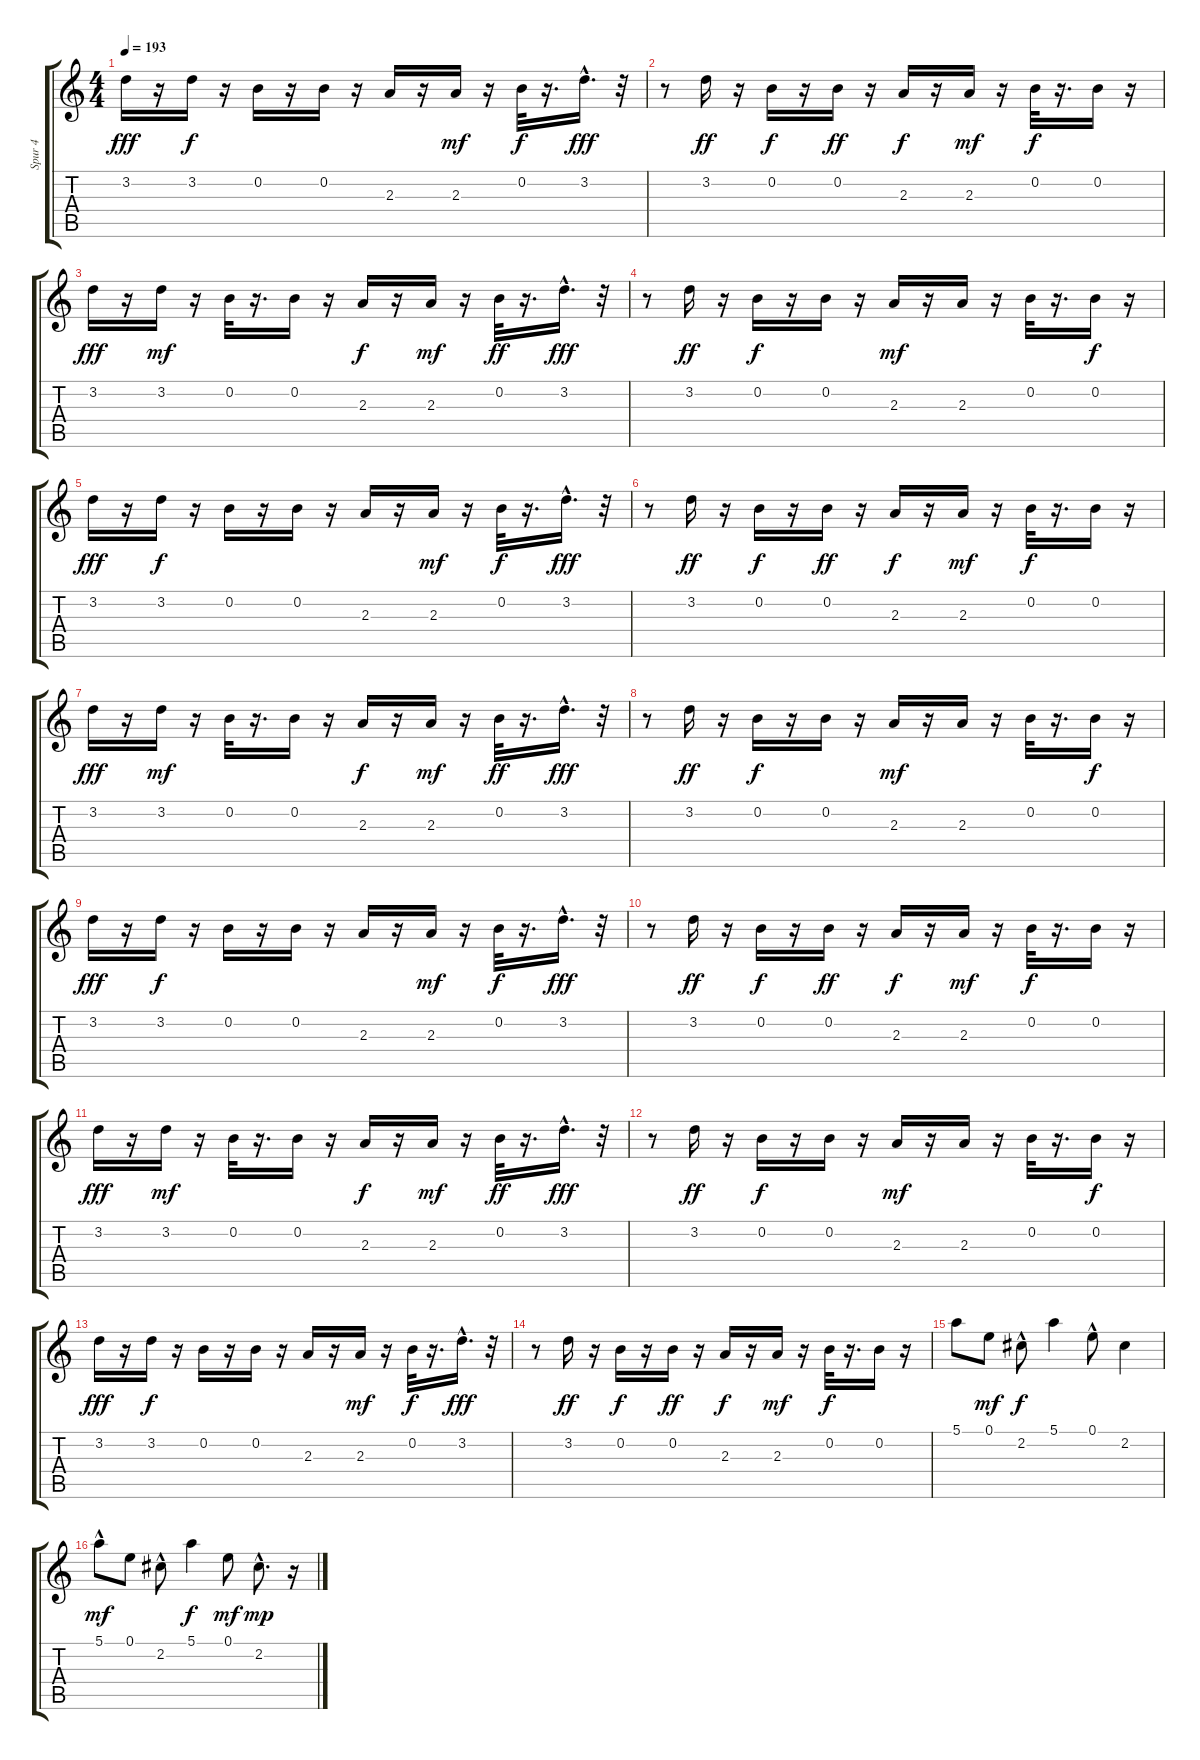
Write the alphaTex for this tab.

\track ("Spur 4" "Spur 4") {instrument acousticbass}
\staff {score tabs}
\tuning (E4 B3 G3 D3 A2 E2) {hide}
\ts (4 4)
\tempo 193
\clef g2
\ks c
3.2.16{dy fff} r.16 3.2.16{dy f} r.16 0.2.16 r.16 0.2.16 r.16 2.3.16 r.16 2.3.16{dy mf} r.16 0.2.32{dy f} r.16{d} 3.2{hac}.16{d dy fff} r.32 |
r.8 3.2.16{dy ff} r.16 0.2.16{dy f} r.16 0.2.16{dy ff} r.16 2.3.16{dy f} r.16 2.3.16{dy mf} r.16 0.2.32{dy f} r.16{d} 0.2.16 r.16 |
3.2.16{dy fff} r.16 3.2.16{dy mf} r.16 0.2.32 r.16{d} 0.2.16 r.16 2.3.16{dy f} r.16 2.3.16{dy mf} r.16 0.2.32{dy ff} r.16{d} 3.2{hac}.16{d dy fff} r.32 |
r.8 3.2.16{dy ff} r.16 0.2.16{dy f} r.16 0.2.16 r.16 2.3.16{dy mf} r.16 2.3.16 r.16 0.2.32 r.16{d} 0.2.16{dy f} r.16 |
3.2.16{dy fff} r.16 3.2.16{dy f} r.16 0.2.16 r.16 0.2.16 r.16 2.3.16 r.16 2.3.16{dy mf} r.16 0.2.32{dy f} r.16{d} 3.2{hac}.16{d dy fff} r.32 |
r.8 3.2.16{dy ff} r.16 0.2.16{dy f} r.16 0.2.16{dy ff} r.16 2.3.16{dy f} r.16 2.3.16{dy mf} r.16 0.2.32{dy f} r.16{d} 0.2.16 r.16 |
3.2.16{dy fff} r.16 3.2.16{dy mf} r.16 0.2.32 r.16{d} 0.2.16 r.16 2.3.16{dy f} r.16 2.3.16{dy mf} r.16 0.2.32{dy ff} r.16{d} 3.2{hac}.16{d dy fff} r.32 |
r.8 3.2.16{dy ff} r.16 0.2.16{dy f} r.16 0.2.16 r.16 2.3.16{dy mf} r.16 2.3.16 r.16 0.2.32 r.16{d} 0.2.16{dy f} r.16 |
3.2.16{dy fff} r.16 3.2.16{dy f} r.16 0.2.16 r.16 0.2.16 r.16 2.3.16 r.16 2.3.16{dy mf} r.16 0.2.32{dy f} r.16{d} 3.2{hac}.16{d dy fff} r.32 |
r.8 3.2.16{dy ff} r.16 0.2.16{dy f} r.16 0.2.16{dy ff} r.16 2.3.16{dy f} r.16 2.3.16{dy mf} r.16 0.2.32{dy f} r.16{d} 0.2.16 r.16 |
3.2.16{dy fff} r.16 3.2.16{dy mf} r.16 0.2.32 r.16{d} 0.2.16 r.16 2.3.16{dy f} r.16 2.3.16{dy mf} r.16 0.2.32{dy ff} r.16{d} 3.2{hac}.16{d dy fff} r.32 |
r.8 3.2.16{dy ff} r.16 0.2.16{dy f} r.16 0.2.16 r.16 2.3.16{dy mf} r.16 2.3.16 r.16 0.2.32 r.16{d} 0.2.16{dy f} r.16 |
3.2.16{dy fff} r.16 3.2.16{dy f} r.16 0.2.16 r.16 0.2.16 r.16 2.3.16 r.16 2.3.16{dy mf} r.16 0.2.32{dy f} r.16{d} 3.2{hac}.16{d dy fff} r.32 |
r.8 3.2.16{dy ff} r.16 0.2.16{dy f} r.16 0.2.16{dy ff} r.16 2.3.16{dy f} r.16 2.3.16{dy mf} r.16 0.2.32{dy f} r.16{d} 0.2.16 r.16 |
5.1.8 0.1.8{dy mf} 2.2{hac}.8{dy f} 5.1.4 0.1{hac}.8 2.2.4 |
5.1{hac}.8{dy mf} 0.1.8 2.2{hac}.8 5.1.4{dy f} 0.1.8{dy mf} 2.2{hac}.8{d dy mp} r.16
